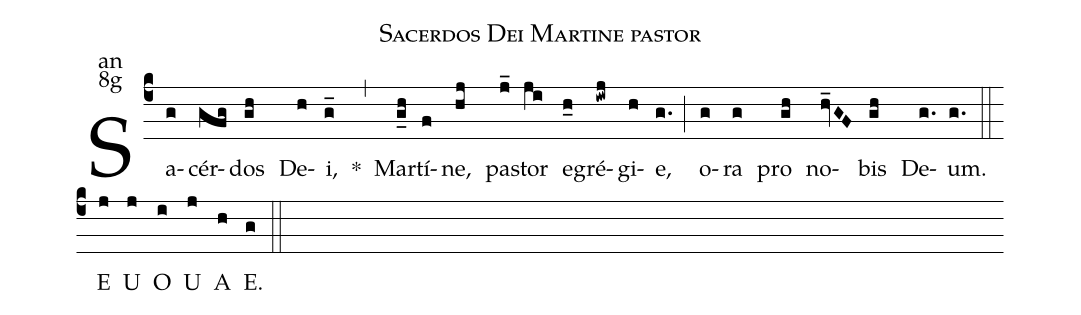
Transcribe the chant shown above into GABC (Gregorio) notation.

name:Sacerdos Dei Martine pastor;
office-part:an;
mode:8g;
%%
(c4) Sa(g)cér(gfg)dos(gh) De(h)i,(g_) <sp>*</sp>(,)
Mar(g_h)tí(f)ne,(hj) pa(j_)stor(ji) e(h_0)gré(iwj)gi(h)e,(g.) (;)
o(g)ra(g) pro(gh) no(hv_GF)bis(gh) De(g.)um.(g.)   (::)
<eu> E(j) U(j) O(i) U(j) A(h) E.(g) </eu> (::)
